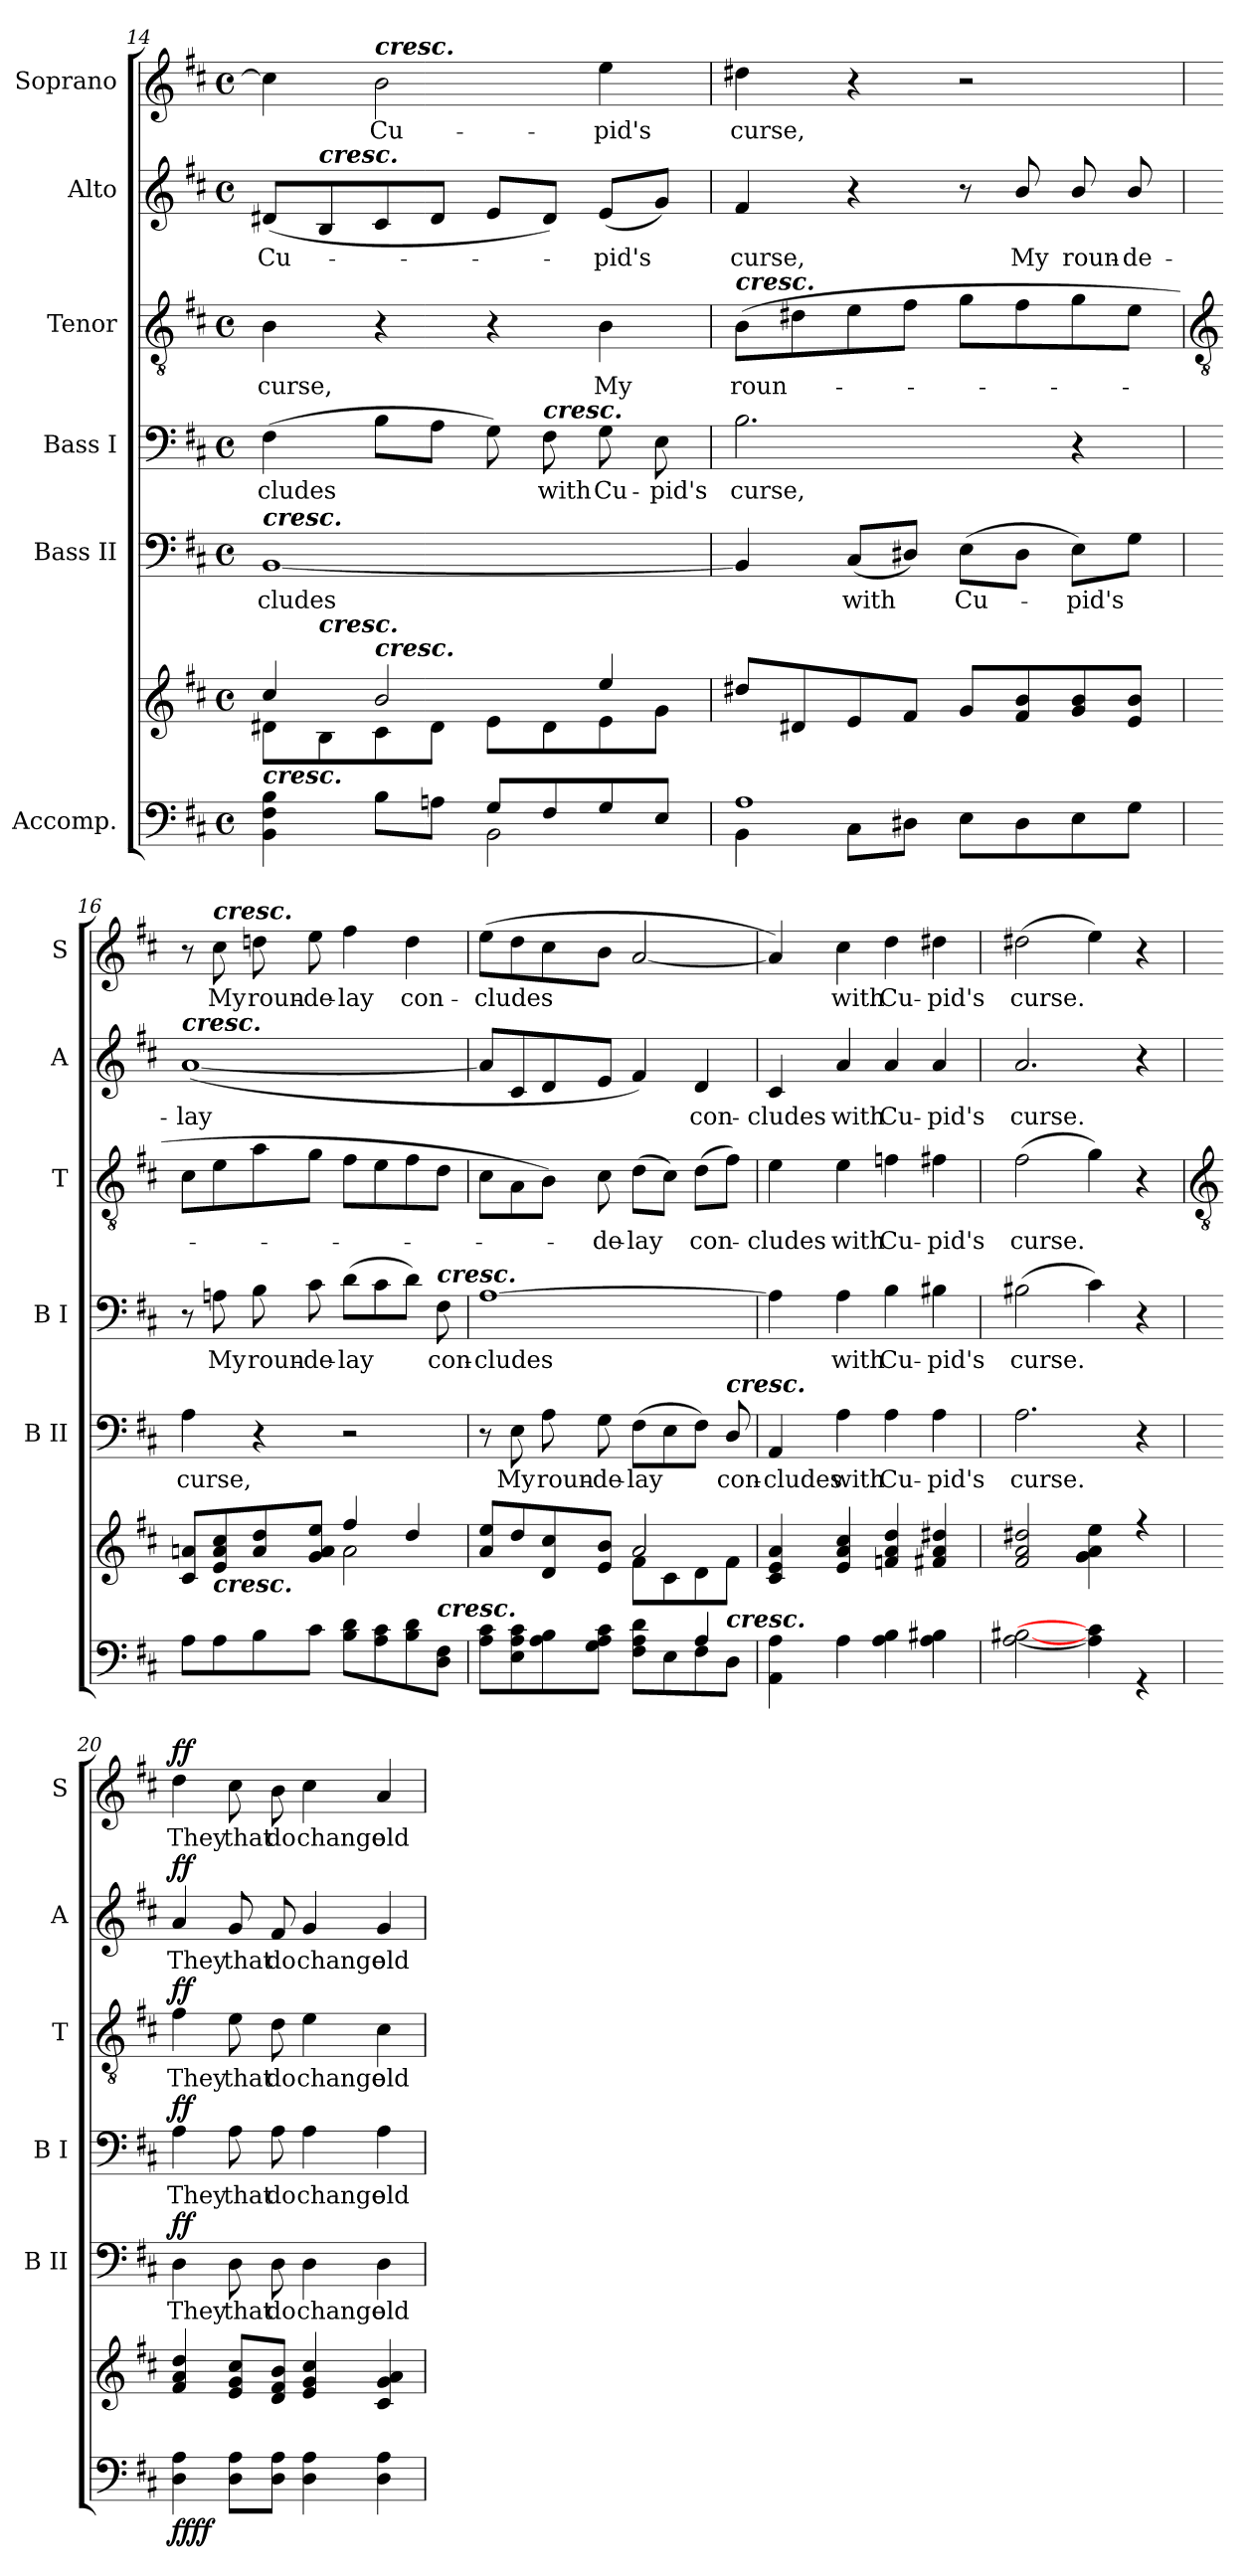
**kern	**kern	**dynam	**kern	**text	**dynam	**kern	**text	**dynam	**kern	**text	**dynam	**kern	**text	**dynam	**kern	**text	**dynam
*part6	*part6	*part6	*part5	*part5	*part5	*part4	*part4	*part4	*part3	*part3	*part3	*part2	*part2	*part2	*part1	*part1	*part1
*staff7	*staff6	*staff6/7	*staff5	*staff5	*staff5	*staff4	*staff4	*staff4	*staff3	*staff3	*staff3	*staff2	*staff2	*staff2	*staff1	*staff1	*staff1
*I"Accomp.	*	*	*I"Bass II	*	*	*I"Bass I	*	*	*I"Tenor	*	*	*I"Alto	*	*	*I"Soprano	*	*
*	*	*	*I'B II	*	*	*I'B I	*	*	*I'T	*	*	*I'A	*	*	*I'S	*	*
*clefF4	*clefG2	*	*clefF4	*	*	*clefF4	*	*	*clefGv2	*	*	*clefG2	*	*	*clefG2	*	*
*k[f#c#]	*k[f#c#]	*	*k[f#c#]	*	*	*k[f#c#]	*	*	*k[f#c#]	*	*	*k[f#c#]	*	*	*k[f#c#]	*	*
*D:	*D:	*	*D:	*	*	*D:	*	*	*D:	*	*	*D:	*	*	*D:	*	*
*M4/4	*M4/4	*	*M4/4	*	*	*M4/4	*	*	*M4/4	*	*	*M4/4	*	*	*M4/4	*	*
*met(c)	*met(c)	*	*met(c)	*	*	*met(c)	*	*	*met(c)	*	*	*met(c)	*	*	*met(c)	*	*
=14	=14	=14	=14	=14	=14	=14	=14	=14	=14	=14	=14	=14	=14	=14	=14	=14	=14
*^	*^	*	*	*	*	*	*	*	*	*	*	*	*	*	*	*	*
!	!	!	!	!	!LO:TX:a:Bi:t=cresc.	!	!	!	!	!	!	!	!	!	!	!	!	!	!
!LO:TX:a:Bi:t=cresc.	!	!	!	!	!	!	!	!	!	!	!	!	!	!	!	!	!	!	!
!	!	!	!	!	!	!LO:LY:b	!	!	!LO:LY:b	!	!	!LO:LY:b	!	!	!LO:LY:b	!	!	!	!
2ryy	4BB\ 4F#\ 4B\	4cc#/	8d#X\L	.	[1BB	-cludes	.	(>4F#	-cludes	.	4B	curse,	.	(<8d#XL	Cu-	.	4cc#]	.	.
!	!	!	!	!	!	!	!	!	!	!	!	!	!	!LO:TX:a:Bi:t=cresc.	!	!	!	!	!
!	!	!	!LO:TX:a:Bi:t=cresc.	!	!	!	!	!	!	!	!	!	!	!	!	!	!	!	!
.	.	.	8B\	.	.	.	.	.	.	.	.	.	.	8B	.	.	.	.	.
!	!	!	!	!	!	!	!	!	!	!	!	!	!	!	!	!	!LO:TX:a:Bi:t=cresc.	!	!
!	!	!LO:TX:a:Bi:t=cresc.	!	!	!	!	!	!	!	!	!	!	!	!	!	!	!	!	!
!	!	!	!	!	!	!	!	!	!	!	!	!	!	!	!	!	!	!LO:LY:b	!
.	8B\L	2b/	8c#\	.	.	.	.	8BL	.	.	4r	.	.	8c#	.	.	2b	Cu-	.
.	8An\J	.	8d#\J	.	.	.	.	8AJ	.	.	.	.	.	8d#J	.	.	.	.	.
8G/L	2BB\	.	8e\L	.	.	.	.	8G)	.	.	4r	.	.	8eL	.	.	.	.	.
!	!	!	!	!	!	!	!	!LO:TX:a:Bi:t=cresc.	!	!	!	!	!	!	!	!	!	!	!
!	!	!	!	!	!	!	!	!	!LO:LY:b	!	!	!	!	!	!	!	!	!	!
8F#/	.	.	8d#\	.	.	.	.	8F#	with	.	.	.	.	8d#J)	.	.	.	.	.
!	!	!	!	!	!	!	!	!	!LO:LY:b	!	!	!LO:LY:b	!	!	!LO:LY:b	!	!	!LO:LY:b	!
8G/	.	4ee/	8e\	.	.	.	.	8G	Cu-	.	4B	My	.	(<8eL	pid's	.	4ee	-pid's	.
!	!	!	!	!	!	!	!	!	!LO:LY:b	!	!	!	!	!	!	!	!	!	!
8E/J	.	.	8g\J	.	.	.	.	8E	-pid's	.	.	.	.	8gJ)	.	.	.	.	.
=15	=15	=15	=15	=15	=15	=15	=15	=15	=15	=15	=15	=15	=15	=15	=15	=15	=15	=15	=15
!	!	!	!	!	!	!	!	!	!	!	!LO:TX:a:Bi:t=cresc.	!	!	!	!	!	!	!	!
!	!	!	!	!	!	!	!	!	!LO:LY:b	!	!	!LO:LY:b	!	!	!LO:LY:b	!	!	!LO:LY:b	!
1A/	4BB\	8dd#X/L	1ryy	.	4BB]	.	.	2.B	curse,	.	(>8BL	roun-	.	4f#	curse,	.	4dd#X	curse,	.
.	.	8d#X/	.	.	.	.	.	.	.	.	8d#X	.	.	.	.	.	.	.	.
!	!	!	!	!	!	!LO:LY:b	!	!	!	!	!	!	!	!	!	!	!	!	!
.	8C#\L	8e/	.	.	(<8C#L	with	.	.	.	.	8e	.	.	4r	.	.	4r	.	.
.	8D#X\J	8f#/J	.	.	8D#XJ)	.	.	.	.	.	8f#J	.	.	.	.	.	.	.	.
!	!	!	!	!	!	!LO:LY:b	!	!	!	!	!	!	!	!	!	!	!	!	!
.	8E\L	8g/L	.	.	(>8EL	Cu-	.	.	.	.	8gL	.	.	8r	.	.	2r	.	.
!	!	!	!	!	!	!	!	!	!	!	!	!	!	!	!LO:LY:b	!	!	!	!
.	8D#\	8f#/ 8b/	.	.	8D#J	.	.	.	.	.	8f#	.	.	8b/	My	.	.	.	.
!	!	!	!	!	!	!LO:LY:b	!	!	!	!	!	!	!	!	!LO:LY:b	!	!	!	!
.	8E\	8g/ 8b/	.	.	8EL)	pid's	.	4r	.	.	8g	.	.	8b/	roun-	.	.	.	.
!	!	!	!	!	!	!	!	!	!	!	!	!	!	!	!LO:LY:b	!	!	!	!
.	8G\J	8e/ 8b/J	.	.	8GJ	.	.	.	.	.	8eJ	.	.	8b/	-de-	.	.	.	.
!!LO:LB:g=z
=16	=16	=16	=16	=16	=16	=16	=16	=16	=16	=16	=16	=16	=16	=16	=16	=16	=16	=16	=16
*	*	*	*	*	*	*	*	*	*	*	*clefGv2	*	*	*	*	*	*	*	*
!	!	!	!	!	!	!	!	!	!	!	!	!	!	!LO:TX:a:Bi:t=cresc.	!	!	!	!	!
!	!	!	!	!	!	!LO:LY:b	!	!	!	!	!	!	!	!	!LO:LY:b	!	!	!	!
1ryy	8A\L	8c#/ 8an/L	2ryy	.	4A	curse,	.	8r	.	.	8c#L	.	.	(<[1a	-lay	.	8r	.	.
!	!	!	!	!	!	!	!	!	!	!	!	!	!	!	!	!	!LO:TX:a:Bi:t=cresc.	!	!
!	!	!LO:TX:b:Bi:t=cresc.	!	!	!	!	!	!	!	!	!	!	!	!	!	!	!	!	!
!	!	!	!	!	!	!	!	!	!LO:LY:b	!	!	!	!	!	!	!	!	!LO:LY:b	!
.	8A\	8e/ 8a/ 8cc#/	.	.	.	.	.	8An	My	.	8e	.	.	.	.	.	8cc#	My	.
!	!	!	!	!	!	!	!	!	!LO:LY:b	!	!	!	!	!	!	!	!	!LO:LY:b	!
.	8B\	8a/ 8dd/	.	.	4r	.	.	8B	roun-	.	8a	.	.	.	.	.	8ddn	roun-	.
!	!	!	!	!	!	!	!	!	!LO:LY:b	!	!	!	!	!	!	!	!	!LO:LY:b	!
.	8c#\J	8g/ 8a/ 8ee/J	.	.	.	.	.	8c#	-de-	.	8gJ	.	.	.	.	.	8ee	-de-	.
!	!	!	!	!	!	!	!	!	!LO:LY:b	!	!	!	!	!	!	!	!	!LO:LY:b	!
.	8B\ 8d\L	4ff#/	2a\	.	2r	.	.	(>8dL	-lay	.	8f#L	.	.	.	.	.	4ff#	-lay	.
.	8A\ 8c#\	.	.	.	.	.	.	8c#	.	.	8e	.	.	.	.	.	.	.	.
!	!	!	!	!	!	!	!	!	!	!	!	!	!	!	!	!	!	!LO:LY:b	!
.	8B\ 8d\	4dd/	.	.	.	.	.	8dJ)	.	.	8f#	.	.	.	.	.	4dd	con-	.
!	!	!	!	!	!	!	!	!LO:TX:a:Bi:t=cresc.	!	!	!	!	!	!	!	!	!	!	!
!	!LO:TX:a:Bi:t=cresc.	!	!	!	!	!	!	!	!	!	!	!	!	!	!	!	!	!	!
!	!	!	!	!	!	!	!	!	!LO:LY:b	!	!	!	!	!	!	!	!	!	!
.	8D\ 8F#\J	.	.	.	.	.	.	8F#	con-	.	8dJ	.	.	.	.	.	.	.	.
=17	=17	=17	=17	=17	=17	=17	=17	=17	=17	=17	=17	=17	=17	=17	=17	=17	=17	=17	=17
!	!	!	!	!	!	!	!	!	!LO:LY:b	!	!	!	!	!	!	!	!	!LO:LY:b	!
2.ryy	8A\ 8c#\L	8a/ 8ee/L	2ryy	.	8r	.	.	[1A	-cludes	.	8c#L	.	.	8aL]	.	.	(>8eeL	-cludes	.
!	!	!	!	!	!	!LO:LY:b	!	!	!	!	!	!	!	!	!	!	!	!	!
.	8E\ 8A\ 8c#\	8dd/	.	.	8E	My	.	.	.	.	8A	.	.	8c#	.	.	8dd	.	.
!	!	!	!	!	!	!LO:LY:b	!	!	!	!	!	!	!	!	!	!	!	!	!
.	8A\ 8B\	8d/ 8cc#/	.	.	8A	roun-	.	.	.	.	8BJ)	.	.	8d	.	.	8cc#	.	.
!	!	!	!	!	!	!LO:LY:b	!	!	!	!	!	!LO:LY:b	!	!	!	!	!	!	!
.	8G\ 8A\ 8c#\J	8e/ 8b/J	.	.	8G	-de-	.	.	.	.	8c#	de-	.	8eJ	.	.	8bJ	.	.
!	!	!	!	!	!	!LO:LY:b	!	!	!	!	!	!LO:LY:b	!	!	!	!	!	!	!
.	8F#\ 8A\ 8d\L	2a/	8f#\L	.	(>8F#L	-lay	.	.	.	.	(>8dL	-lay	.	4f#)	.	.	[2a	.	.
.	8E\	.	8c#\	.	8E	.	.	.	.	.	8c#J)	.	.	.	.	.	.	.	.
!	!	!	!	!	!	!	!	!	!	!	!	!LO:LY:b	!	!	!LO:LY:b	!	!	!	!
4A/	8F#\	.	8d\	.	8F#J)	.	.	.	.	.	(>8dL	con-	.	4d	con-	.	.	.	.
!	!	!	!	!	!LO:TX:a:Bi:t=cresc.	!	!	!	!	!	!	!	!	!	!	!	!	!	!
!	!LO:TX:a:Bi:t=cresc.	!	!	!	!	!	!	!	!	!	!	!	!	!	!	!	!	!	!
!	!	!	!	!	!	!LO:LY:b	!	!	!	!	!	!	!	!	!	!	!	!	!
.	8D/J	.	8f#\J	.	8D/	con-	.	.	.	.	8f#J)	.	.	.	.	.	.	.	.
=18	=18	=18	=18	=18	=18	=18	=18	=18	=18	=18	=18	=18	=18	=18	=18	=18	=18	=18	=18
!	!	!	!	!	!	!LO:LY:b	!	!	!	!	!	!LO:LY:b	!	!	!LO:LY:b	!	!	!	!
1ryy	4AA\ 4A\	4c#/ 4e/ 4a/	1ryy	.	4AA	-cludes	.	4A]	.	.	4e	cludes	.	4c#	-cludes	.	4a])	.	.
!	!	!	!	!	!	!LO:LY:b	!	!	!LO:LY:b	!	!	!LO:LY:b	!	!	!LO:LY:b	!	!	!LO:LY:b	!
.	4A\	4e/ 4a/ 4cc#/	.	.	4A	with	.	4A	with	.	4e	with	.	4a	with	.	4cc#	with	.
!	!	!	!	!	!	!LO:LY:b	!	!	!LO:LY:b	!	!	!LO:LY:b	!	!	!LO:LY:b	!	!	!LO:LY:b	!
.	4A\ 4B\	4fn/ 4a/ 4dd/	.	.	4A	Cu-	.	4B	Cu-	.	4fn	Cu-	.	4a	Cu-	.	4dd	Cu-	.
!	!	!	!	!	!	!LO:LY:b	!	!	!LO:LY:b	!	!	!LO:LY:b	!	!	!LO:LY:b	!	!	!LO:LY:b	!
.	4A\ 4B#X\	4f#X/ 4a/ 4dd#X/	.	.	4A	-pid's	.	4B#X	-pid's	.	4f#X	-pid's	.	4a	-pid's	.	4dd#X	-pid's	.
=19	=19	=19	=19	=19	=19	=19	=19	=19	=19	=19	=19	=19	=19	=19	=19	=19	=19	=19	=19
!	!	!	!	!	!	!LO:LY:b	!	!	!LO:LY:b	!	!	!LO:LY:b	!	!	!LO:LY:b	!	!	!LO:LY:b	!
1ryy	[2A\ [2B#X\	2f#/ 2a/ 2dd#X/	1ryy	.	2.A	curse.	.	(>2B#X	curse.	.	(>2f#	curse.	.	2.a	curse.	.	(>2dd#X	curse.	.
.	4A\] 4c#\]	4g\ 4a\ 4ee\	.	.	.	.	.	4c#)	.	.	4g)	.	.	.	.	.	4ee)	.	.
.	4r	4r	.	.	4r	.	.	4r	.	.	4r	.	.	4r	.	.	4r	.	.
*v	*v	*	*	*	*	*	*	*	*	*	*	*	*	*	*	*	*	*	*
!!LO:LB:g=z
=20	=20	=20	=20	=20	=20	=20	=20	=20	=20	=20	=20	=20	=20	=20	=20	=20	=20	=20
*	*	*	*	*	*	*	*	*	*	*clefGv2	*	*	*	*	*	*	*	*
*^	*	*	*	*	*	*	*	*	*	*	*	*	*	*	*	*	*	*
!	!	!	!	!LO:DY:b=2	!	!LO:LY:b	!	!	!LO:LY:b	!	!	!LO:LY:b	!	!	!LO:LY:b	!	!	!LO:LY:b	!
!	!	!	!	!LO:DY:n=1:b	!	!	!LO:DY:b	!	!	!LO:DY:b	!	!	!LO:DY:b	!	!	!LO:DY:b	!	!	!LO:DY:b
*v	*v	*	*	*	*	*	*	*	*	*	*	*	*	*	*	*	*	*	*
4D 4A	4f#/ 4a/ 4dd/	1ryy	ff ff	4D	They	ff	4A	They	ff	4f#	They	ff	4a	They	ff	4dd	They	ff
!	!	!	!	!	!LO:LY:b	!	!	!LO:LY:b	!	!	!LO:LY:b	!	!	!LO:LY:b	!	!	!LO:LY:b	!
8D 8AL	8e/ 8g/ 8cc#/L	.	.	8D	that	.	8A	that	.	8e	that	.	8g	that	.	8cc#	that	.
!	!	!	!	!	!LO:LY:b	!	!	!LO:LY:b	!	!	!LO:LY:b	!	!	!LO:LY:b	!	!	!LO:LY:b	!
8D 8AJ	8d/ 8f#/ 8b/J	.	.	8D	do	.	8A	do	.	8d	do	.	8f#	do	.	8b	do	.
!	!	!	!	!	!LO:LY:b	!	!	!LO:LY:b	!	!	!LO:LY:b	!	!	!LO:LY:b	!	!	!LO:LY:b	!
4D 4A	4e/ 4g/ 4cc#/	.	.	4D	change	.	4A	change	.	4e	change	.	4g	change	.	4cc#	change	.
!	!	!	!	!	!LO:LY:b	!	!	!LO:LY:b	!	!	!LO:LY:b	!	!	!LO:LY:b	!	!	!LO:LY:b	!
4D 4A	4c#/ 4g/ 4a/	.	.	4D	old	.	4A	old	.	4c#	old	.	4g	old	.	4a	old	.
*	*v	*v	*	*	*	*	*	*	*	*	*	*	*	*	*	*	*	*
=	=	=	=	=	=	=	=	=	=	=	=	=	=	=	=	=	=
*-	*-	*-	*-	*-	*-	*-	*-	*-	*-	*-	*-	*-	*-	*-	*-	*-	*-
